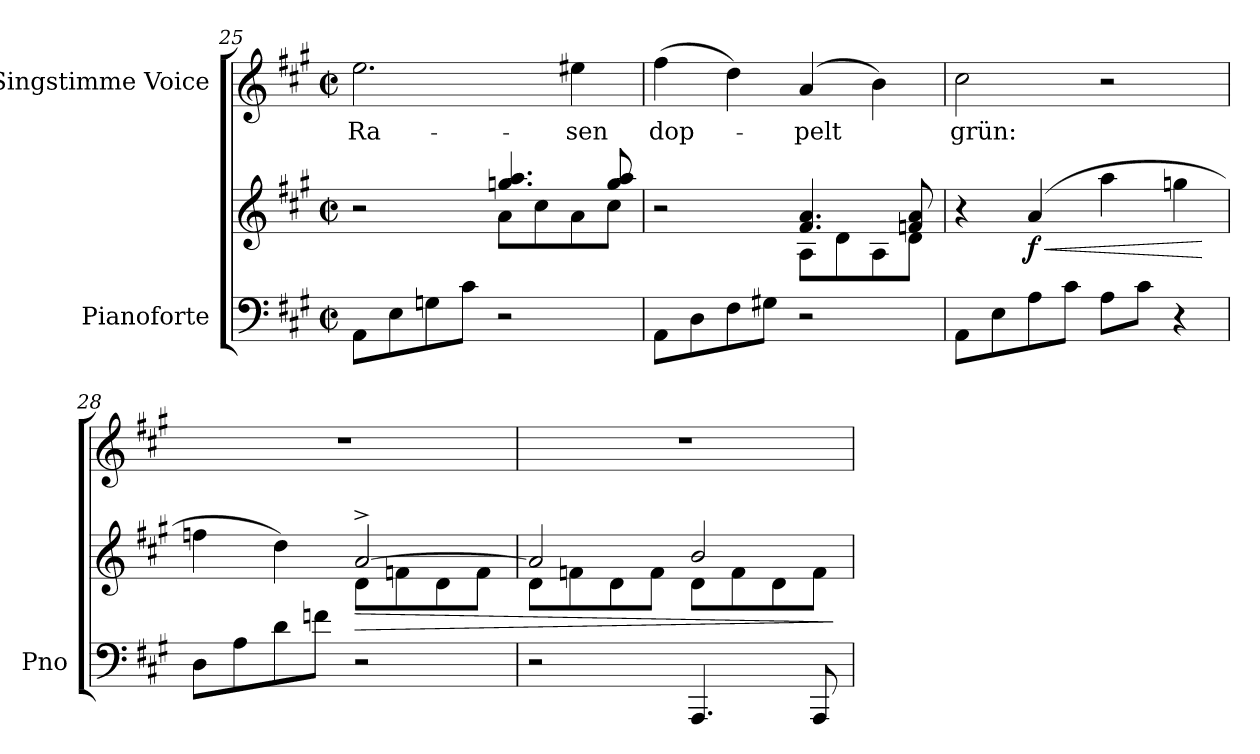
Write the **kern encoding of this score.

**kern	**kern	**dynam	**kern	**text
*part2	*part2	*part2	*part1	*part1
*staff3	*staff2	*staff2/3	*staff1	*staff1
*I"Pianoforte	*	*	*I"Singstimme Voice	*
*I'Pno	*	*	*	*
!!LO:PB:g=z
*clefF4	*clefG2	*	*clefG2	*
*k[f#c#g#]	*k[f#c#g#]	*	*k[f#c#g#]	*
*M2/2	*M2/2	*	*M2/2	*
*met(c|)	*met(c|)	*	*met(c|)	*
=25	=25	=25	=25	=25
*	*^	*	*	*
!	!	!	!	!	!LO:LY:b
8AA\L	2r	2ryy	.	2.ee\	Ra-
8E\	.	.	.	.	.
8Gn\	.	.	.	.	.
8c#\J	.	.	.	.	.
2r	4.ggn/ 4.aa/	8a\L	.	.	.
.	.	8cc#\	.	.	.
!	!	!	!	!	!LO:LY:b
.	.	8a\	.	4ee#X\	-sen
.	8gg/ 8aa/	8cc#\J	.	.	.
=26	=26	=26	=26	=26	=26
!	!	!	!	!	!LO:LY:b
8AA\L	2r	2ryy	.	(4ff#\	dop-
8D\	.	.	.	.	.
8F#\	.	.	.	4dd\)	.
8G#X\J	.	.	.	.	.
!	!	!	!	!	!LO:LY:b
2r	4.f#/ 4.a/	8A\L	.	(4a/	-pelt
.	.	8d\	.	.	.
.	.	8A\	.	4b\)	.
.	8fn/ 8a/	8d\J	.	.	.
=27	=27	=27	=27	=27	=27
!	!	!	!	!	!LO:LY:b
*	*v	*v	*	*	*
8AA\L	4r	.	2cc#\	grün:
8E\	.	.	.	.
!	!	!LO:HP:b	!	!
!	!	!LO:DY:n=1:b	!	!
8A\	(4a/	< f	.	.
8c#\J	.	.	.	.
8A\L	4aa\	.	2r	.
8c#\J	.	.	.	.
4r	4ggn\	.	.	.
.	.	[	.	.
!!LO:LB:g=z
=28	=28	=28	=28	=28
*	*^	*	*	*
8D\L	4ffn\	2ryy	.	1r	.
8A\	.	.	.	.	.
8d\	4dd\)	.	.	.	.
8fn\J	.	.	.	.	.
!	!	!	!LO:HP:b	!	!
2r	[>2a^>/	8d\L	>	.	.
.	.	8fn\	.	.	.
.	.	8d\	.	.	.
.	.	8f\J	.	.	.
!!LO:LB:g=z
=29	=29	=29	=29	=29	=29
2r	2a/]	8d\L	.	1r	.
.	.	8fn\	.	.	.
.	.	8d\	.	.	.
.	.	8f\J	.	.	.
4.AAA/	2b/	8d\L	.	.	.
.	.	8f\	.	.	.
.	.	8d\	.	.	.
8AAA/	.	8f\J	.	.	.
*	*v	*v	*	*	*
.	.	]	.	.
=	=	=	=	=
*-	*-	*-	*-	*-
